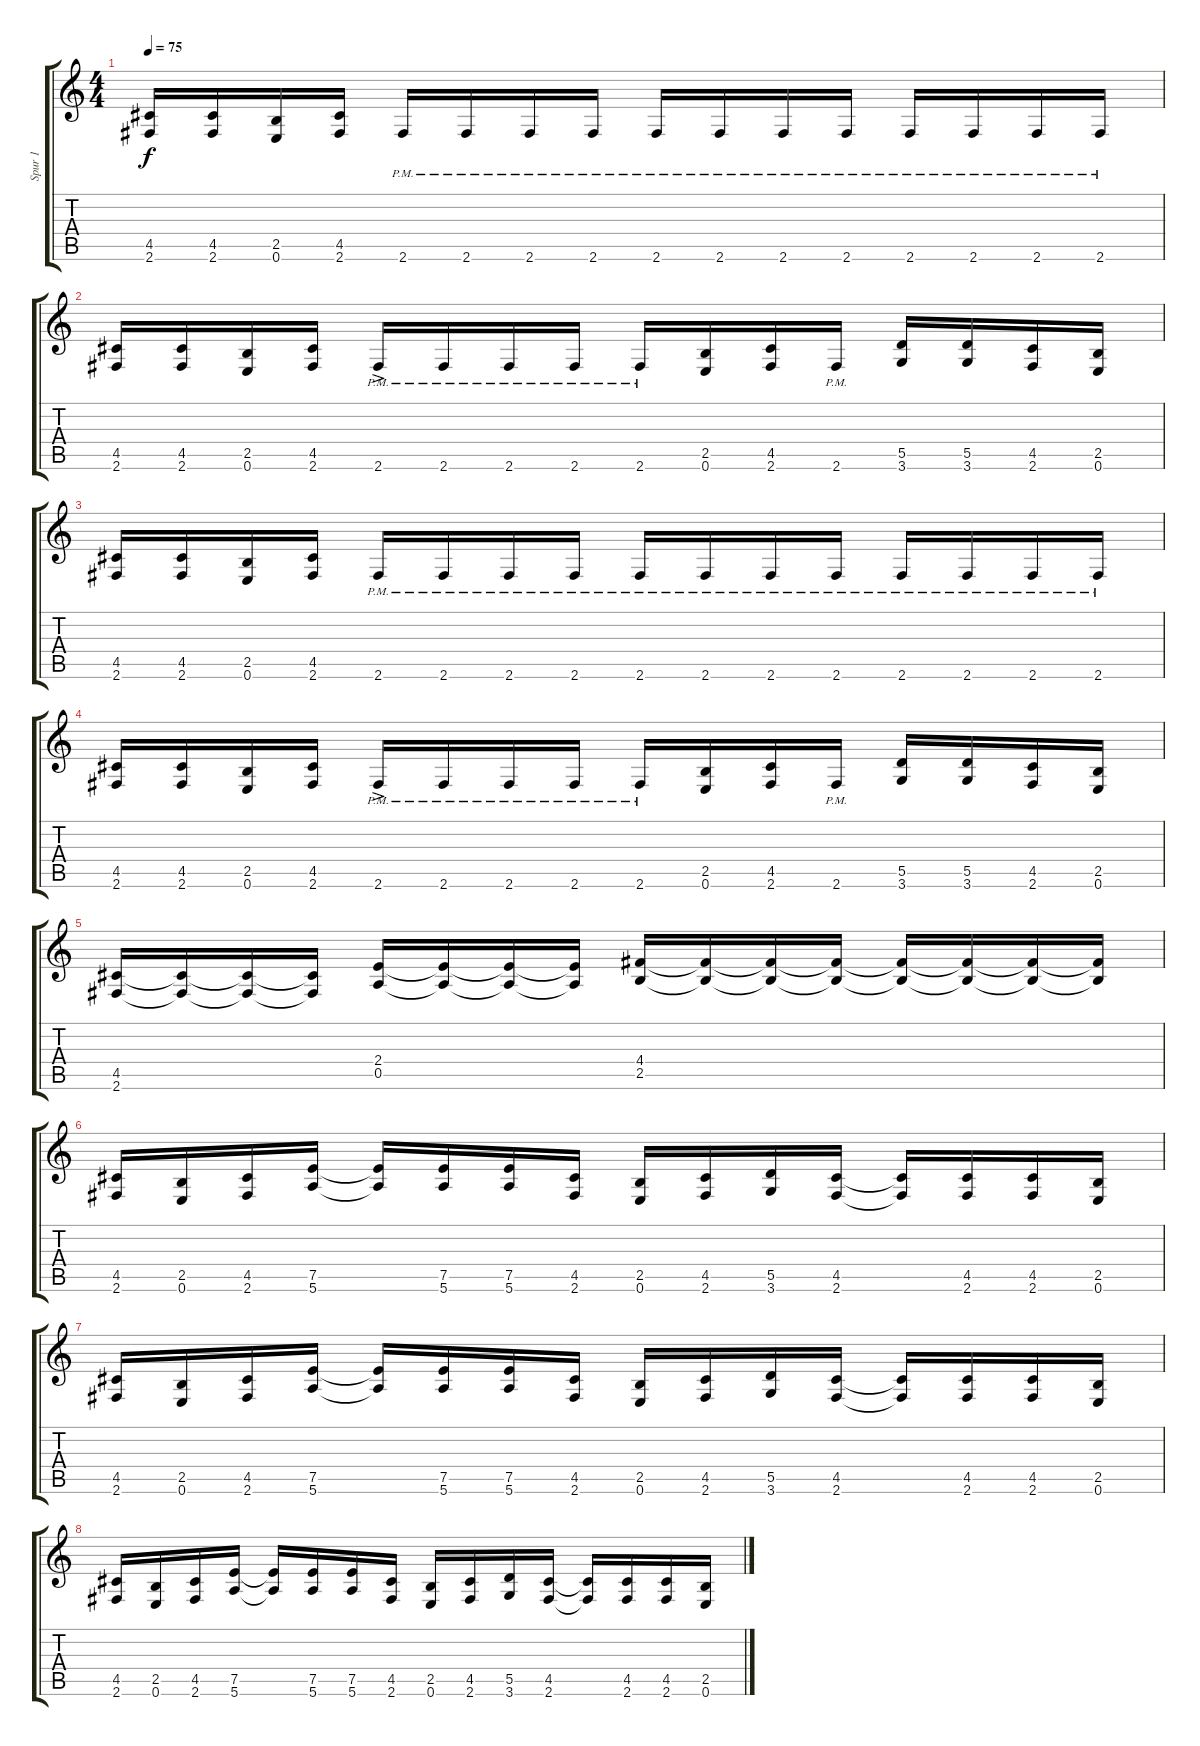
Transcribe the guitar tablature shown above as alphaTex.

\track ("Spur 1" "Spur 1") {instrument distortionguitar}
\staff {score tabs}
\tuning (E4 B3 G3 D3 A2 E2) {hide}
\ts (4 4)
\tempo 75
\clef g2
\ks c
(4.5 2.6).16{dy f} (4.5 2.6).16 (2.5 0.6).16 (4.5 2.6).16 2.6{pm}.16 2.6{pm}.16 2.6{pm}.16 2.6{pm}.16 2.6{pm}.16 2.6{pm}.16 2.6{pm}.16 2.6{pm}.16 2.6{pm}.16 2.6{pm}.16 2.6{pm}.16 2.6{pm}.16 |
(4.5 2.6).16 (4.5 2.6).16 (2.5 0.6).16 (4.5 2.6).16 2.6{ac pm}.16 2.6{pm}.16 2.6{pm}.16 2.6{pm}.16 2.6{pm}.16 (2.5 0.6).16 (4.5 2.6).16 2.6{pm}.16 (5.5 3.6).16 (5.5 3.6).16 (4.5 2.6).16 (2.5 0.6).16 |
(4.5 2.6).16 (4.5 2.6).16 (2.5 0.6).16 (4.5 2.6).16 2.6{pm}.16 2.6{pm}.16 2.6{pm}.16 2.6{pm}.16 2.6{pm}.16 2.6{pm}.16 2.6{pm}.16 2.6{pm}.16 2.6{pm}.16 2.6{pm}.16 2.6{pm}.16 2.6{pm}.16 |
(4.5 2.6).16 (4.5 2.6).16 (2.5 0.6).16 (4.5 2.6).16 2.6{ac pm}.16 2.6{pm}.16 2.6{pm}.16 2.6{pm}.16 2.6{pm}.16 (2.5 0.6).16 (4.5 2.6).16 2.6{pm}.16 (5.5 3.6).16 (5.5 3.6).16 (4.5 2.6).16 (2.5 0.6).16 |
(4.5 2.6).16 (4.5{t} 2.6{t}).16 (4.5{t} 2.6{t}).16 (4.5{t} 2.6{t}).16 (2.4 0.5).16 (2.4{t} 0.5{t}).16 (2.4{t} 0.5{t}).16 (2.4{t} 0.5{t}).16 (4.4 2.5).16 (4.4{t} 2.5{t}).16 (4.4{t} 2.5{t}).16 (4.4{t} 2.5{t}).16 (4.4{t} 2.5{t}).16 (4.4{t} 2.5{t}).16 (4.4{t} 2.5{t}).16 (4.4{t} 2.5{t}).16 |
(4.5 2.6).16 (2.5 0.6).16 (4.5 2.6).16 (7.5 5.6).16 (7.5{t} 5.6{t}).16 (7.5 5.6).16 (7.5 5.6).16 (4.5 2.6).16 (2.5 0.6).16 (4.5 2.6).16 (5.5 3.6).16 (4.5 2.6).16 (4.5{t} 2.6{t}).16 (4.5 2.6).16 (4.5 2.6).16 (2.5 0.6).16 |
(4.5 2.6).16 (2.5 0.6).16 (4.5 2.6).16 (7.5 5.6).16 (7.5{t} 5.6{t}).16 (7.5 5.6).16 (7.5 5.6).16 (4.5 2.6).16 (2.5 0.6).16 (4.5 2.6).16 (5.5 3.6).16 (4.5 2.6).16 (4.5{t} 2.6{t}).16 (4.5 2.6).16 (4.5 2.6).16 (2.5 0.6).16 |
(4.5 2.6).16 (2.5 0.6).16 (4.5 2.6).16 (7.5 5.6).16 (7.5{t} 5.6{t}).16 (7.5 5.6).16 (7.5 5.6).16 (4.5 2.6).16 (2.5 0.6).16 (4.5 2.6).16 (5.5 3.6).16 (4.5 2.6).16 (4.5{t} 2.6{t}).16 (4.5 2.6).16 (4.5 2.6).16 (2.5 0.6).16
